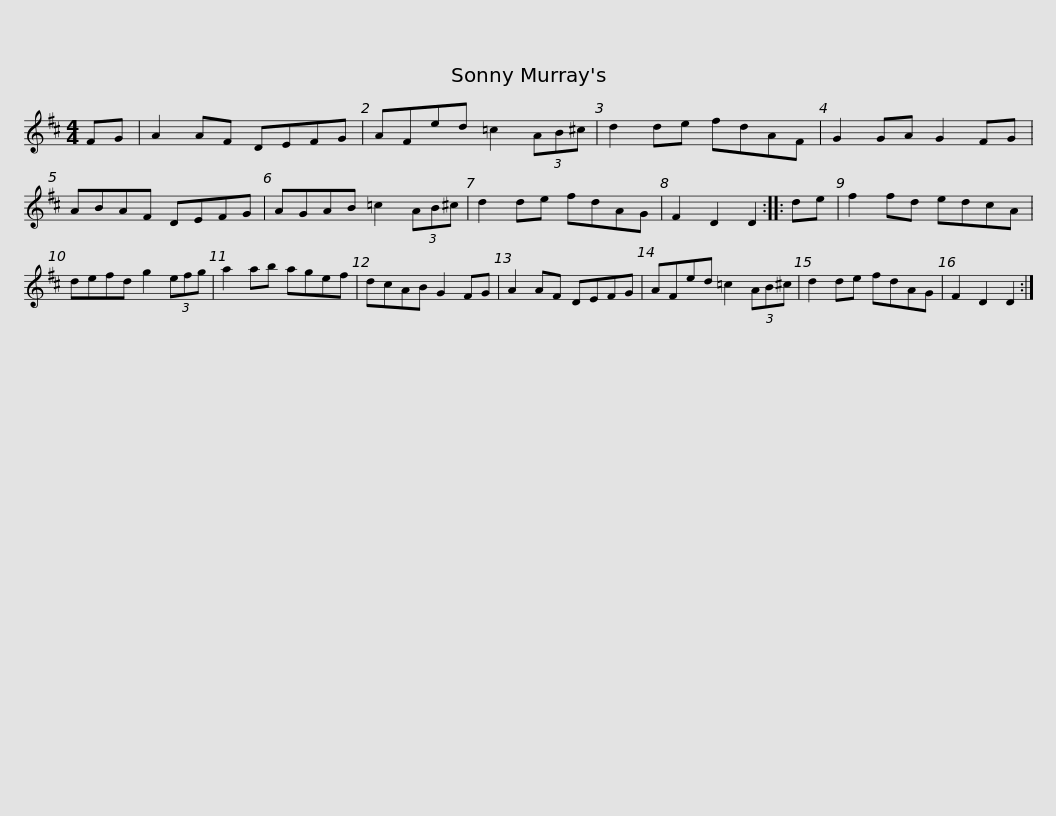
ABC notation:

X:1
L:1/8
M:4/4
I:linebreak $
K:D
V:1 treble
V:1
 FG | A2 AF DEFG | AFed =c2 (3AB^c | d2 de fdAF | G2 GA G2 FG | %5
 ABAF DEFG |$ AGAB =c2 (3AB^c | d2 de fdAG | F2 D2 D2 :: de | %10
 f2 fd edcA | defd g2 (3efg |$ a2 ab agef | dcAB G2 FG | A2 AF DEFG | %15
 AFed =c2 (3AB^c | d2 de fdAG | F2 D2 D2 :| %18
